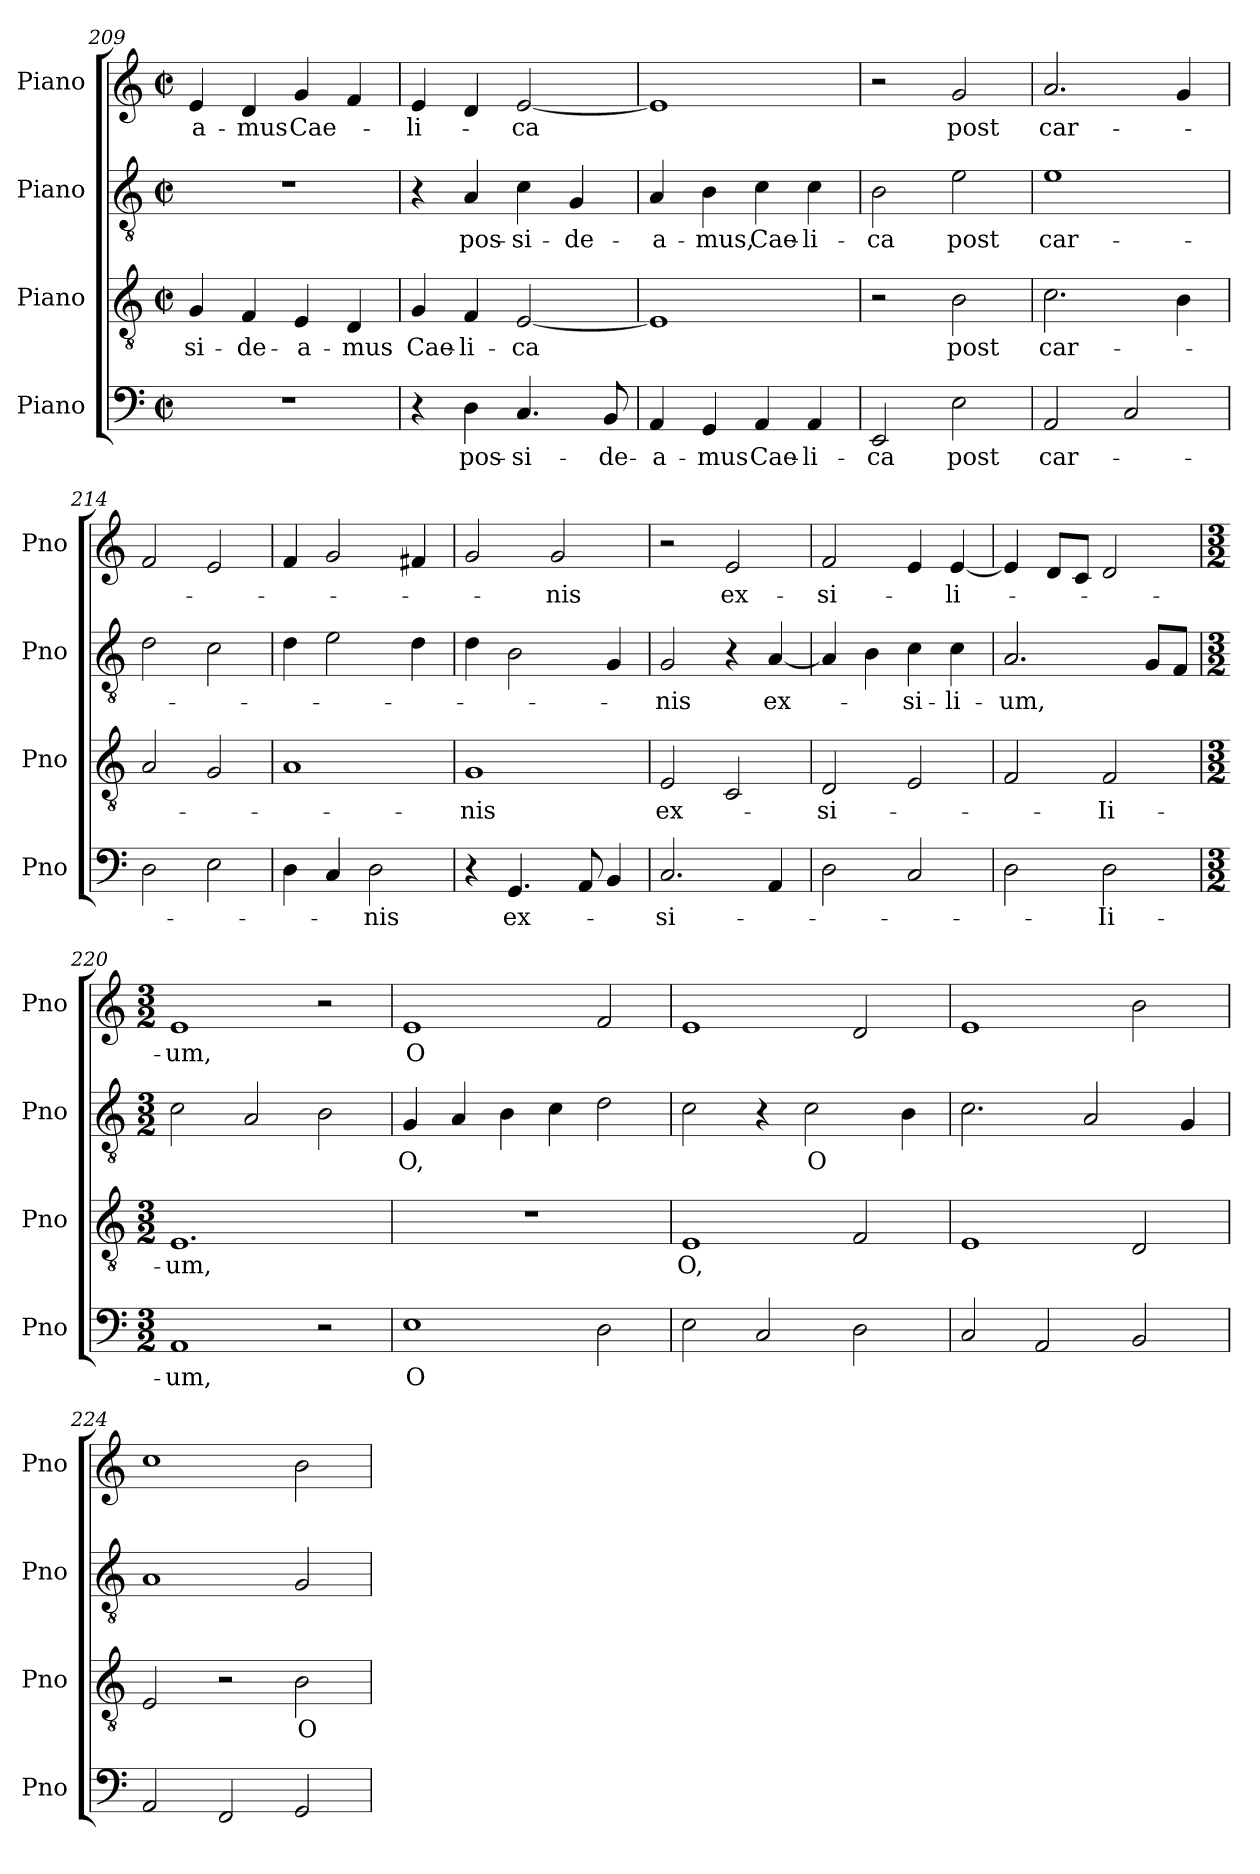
**kern	**text	**kern	**text	**kern	**text	**kern	**text
*part4	*part4	*part3	*part3	*part2	*part2	*part1	*part1
*staff4	*staff4	*staff3	*staff3	*staff2	*staff2	*staff1	*staff1
*I"Piano	*	*I"Piano	*	*I"Piano	*	*I"Piano	*
*I'Pno	*	*I'Pno	*	*I'Pno	*	*I'Pno	*
*clefF4	*	*clefGv2	*	*clefGv2	*	*clefG2	*
*k[]	*	*k[]	*	*k[]	*	*k[]	*
*M2/2	*	*M2/2	*	*M2/2	*	*M2/2	*
*met(c|)	*	*met(c|)	*	*met(c|)	*	*met(c|)	*
=209	=209	=209	=209	=209	=209	=209	=209
!	!	!	!LO:LY:b	!	!	!	!LO:LY:b
1r	.	4G/	-si-	1r	.	4e/	-a-
!	!	!	!LO:LY:b	!	!	!	!LO:LY:b
.	.	4F/	-de-	.	.	4d/	-mus
!	!	!	!LO:LY:b	!	!	!	!LO:LY:b
.	.	4E/	-a-	.	.	4g/	Cae-
!	!	!	!LO:LY:b	!	!	!	!
.	.	4D/	-mus	.	.	4f/	.
=210	=210	=210	=210	=210	=210	=210	=210
!	!	!	!LO:LY:b	!	!	!	!LO:LY:b
4r	.	4G/	Cae-	4r	.	4e/	-li-
!	!LO:LY:b	!	!LO:LY:b	!	!LO:LY:b	!	!
4D\	pos-	4F/	-li-	4A/	pos-	4d/	.
!	!LO:LY:b	!	!LO:LY:b	!	!LO:LY:b	!	!LO:LY:b
4.C/	-si-	[2E/	-ca	4c\	-si-	[2e/	-ca
!	!	!	!	!	!LO:LY:b	!	!
.	.	.	.	4G/	-de-	.	.
!	!LO:LY:b	!	!	!	!	!	!
8BB/	-de-	.	.	.	.	.	.
=211	=211	=211	=211	=211	=211	=211	=211
!	!LO:LY:b	!	!	!	!LO:LY:b	!	!
4AA/	-a-	1E]	.	4A/	-a-	1e]	.
!	!LO:LY:b	!	!	!	!LO:LY:b	!	!
4GG/	-mus	.	.	4B\	-mus,	.	.
!	!LO:LY:b	!	!	!	!LO:LY:b	!	!
4AA/	Cae-	.	.	4c\	Cae-	.	.
!	!LO:LY:b	!	!	!	!LO:LY:b	!	!
4AA/	-li-	.	.	4c\	-li-	.	.
=212	=212	=212	=212	=212	=212	=212	=212
!	!LO:LY:b	!	!	!	!LO:LY:b	!	!
2EE/	-ca	2r	.	2B\	-ca	2r	.
!	!LO:LY:b	!	!LO:LY:b	!	!LO:LY:b	!	!LO:LY:b
2E\	post	2B\	post	2e\	post	2g/	post
!!LO:LB:g=z
=213	=213	=213	=213	=213	=213	=213	=213
!	!LO:LY:b	!	!LO:LY:b	!	!LO:LY:b	!	!LO:LY:b
2AA/	car-	2.c\	car-	1e	car-	2.a/	car-
2C/	.	.	.	.	.	.	.
.	.	4B\	.	.	.	4g/	.
=214	=214	=214	=214	=214	=214	=214	=214
2D\	.	2A/	.	2d\	.	2f/	.
2E\	.	2G/	.	2c\	.	2e/	.
=215	=215	=215	=215	=215	=215	=215	=215
4D\	.	1A	.	4d\	.	4f/	.
4C/	.	.	.	2e\	.	2g/	.
!	!LO:LY:b	!	!	!	!	!	!
2D\	-nis	.	.	.	.	.	.
.	.	.	.	4d\	.	4f#X/	.
=216	=216	=216	=216	=216	=216	=216	=216
!	!	!	!LO:LY:b	!	!	!	!
4r	.	1G	-nis	4d\	.	2g/	.
!	!LO:LY:b	!	!	!	!	!	!
4.GG/	ex-	.	.	2B\	.	.	.
!	!	!	!	!	!	!	!LO:LY:b
.	.	.	.	.	.	2g/	-nis
8AA/	.	.	.	.	.	.	.
4BB/	.	.	.	4G/	.	.	.
=217	=217	=217	=217	=217	=217	=217	=217
!	!LO:LY:b	!	!LO:LY:b	!	!LO:LY:b	!	!
2.C/	-si-	2E/	ex-	2G/	-nis	2r	.
!	!	!	!	!	!	!	!LO:LY:b
.	.	2C/	.	4r	.	2e/	ex-
!	!	!	!	!	!LO:LY:b	!	!
4AA/	.	.	.	[4A/	ex-	.	.
=218	=218	=218	=218	=218	=218	=218	=218
!	!	!	!LO:LY:b	!	!	!	!LO:LY:b
2D\	.	2D/	-si-	4A/]	.	2f/	-si-
.	.	.	.	4B\	.	.	.
!	!	!	!	!	!LO:LY:b	!	!
2C/	.	2E/	.	4c\	-si-	4e/	.
!	!	!	!	!	!LO:LY:b	!	!LO:LY:b
.	.	.	.	4c\	-li-	[4e/	-li-
!!LO:PB:g=z
=219	=219	=219	=219	=219	=219	=219	=219
!	!	!	!	!	!LO:LY:b	!	!
2D\	.	2F/	.	2.A/	-um,	4e/]	.
.	.	.	.	.	.	8d/L	.
.	.	.	.	.	.	8c/J	.
!	!LO:LY:b	!	!LO:LY:b	!	!	!	!
2D\	-Ii-	2F/	-Ii-	.	.	2d/	.
.	.	.	.	8G/L	.	.	.
.	.	.	.	8F/J	.	.	.
=220	=220	=220	=220	=220	=220	=220	=220
*M3/2	*	*M3/2	*	*M3/2	*	*M3/2	*
!	!LO:LY:b	!	!LO:LY:b	!	!	!	!LO:LY:b
1AA	-um,	1.E	-um,	2c\	.	1e	-um,
.	.	.	.	2A/	.	.	.
2r	.	.	.	2B\	.	2r	.
=221	=221	=221	=221	=221	=221	=221	=221
!	!LO:LY:b	!	!	!	!LO:LY:b	!	!LO:LY:b
1E	-O	1.r	.	4G/	O,	1e	O
.	.	.	.	4A/	.	.	.
.	.	.	.	4B\	.	.	.
.	.	.	.	4c\	.	.	.
2D\	.	.	.	2d\	.	2f/	.
=222	=222	=222	=222	=222	=222	=222	=222
!	!	!	!LO:LY:b	!	!	!	!
2E\	.	1E	O,	2c\	.	1e	.
2C/	.	.	.	4r	.	.	.
!	!	!	!	!	!LO:LY:b	!	!
.	.	.	.	2c\	O	.	.
2D\	.	2F/	.	.	.	2d/	.
.	.	.	.	4B\	.	.	.
=223	=223	=223	=223	=223	=223	=223	=223
2C/	.	1E	.	2.c\	.	1e	.
2AA/	.	.	.	.	.	.	.
.	.	.	.	2A/	.	.	.
2BB/	.	2D/	.	.	.	2b\	.
.	.	.	.	4G/	.	.	.
!!LO:LB:g=z
=224	=224	=224	=224	=224	=224	=224	=224
2AA/	.	2E/	.	1A	.	1cc	.
2FF/	.	2r	.	.	.	.	.
!	!	!	!LO:LY:b	!	!	!	!
2GG/	.	2B\	O	2G/	.	2b\	.
=	=	=	=	=	=	=	=
*-	*-	*-	*-	*-	*-	*-	*-
